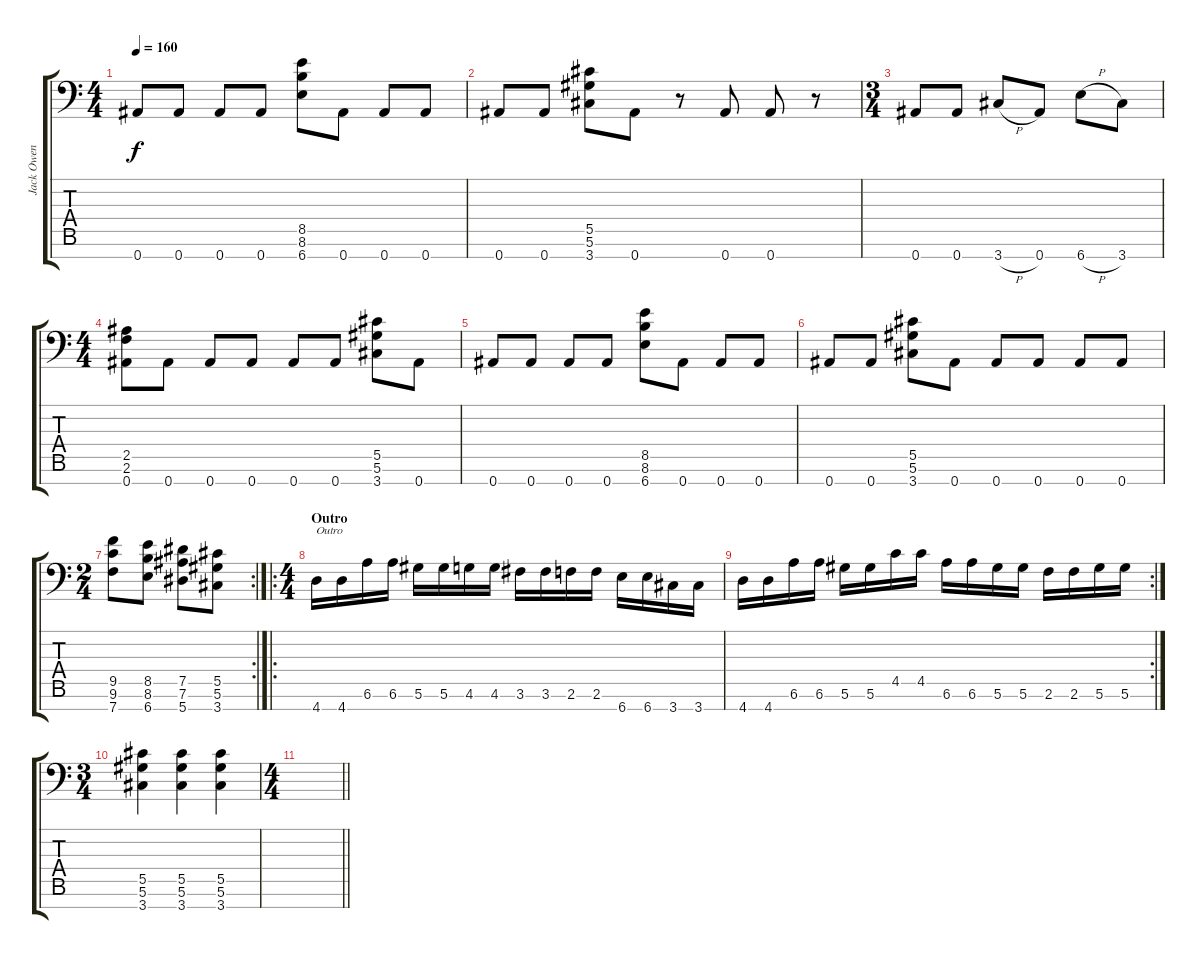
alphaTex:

\track ("Jack Owen" "Jack Owen") {instrument distortionguitar}
\staff {score tabs}
\tuning (Eb4 Bb3 Gb3 Db3 Ab2 Eb2 Bb1) {hide}
\ts (4 4)
\tempo 160
\clef f4
\ks c
0.7.8{dy f} 0.7.8 0.7.8 0.7.8 (8.5 8.6 6.7).8 0.7.8 0.7.8 0.7.8 |
0.7.8 0.7.8 (5.5 5.6 3.7).8 0.7.8 r.8 0.7.8 0.7.8 r.8 |
\ts (3 4)
0.7.8 0.7.8 3.7{h}.8 0.7.8 6.7{h}.8 3.7.8 |
\ts (4 4)
(2.5 2.6 0.7).8 0.7.8 0.7.8 0.7.8 0.7.8 0.7.8 (5.5 5.6 3.7).8 0.7.8 |
0.7.8 0.7.8 0.7.8 0.7.8 (8.5 8.6 6.7).8 0.7.8 0.7.8 0.7.8 |
0.7.8 0.7.8 (5.5 5.6 3.7).8 0.7.8 0.7.8 0.7.8 0.7.8 0.7.8 |
\rc 2
\ts (2 4)
(9.5 9.6 7.7).8 (8.5 8.6 6.7).8 (7.5 7.6 5.7).8 (5.5 5.6 3.7).8 |
\ro
\ts (4 4)
\section ("" "Outro")
4.7.16{txt "Outro"} 4.7.16 6.6.16 6.6.16 5.6.16 5.6.16 4.6.16 4.6.16 3.6.16 3.6.16 2.6.16 2.6.16 6.7.16 6.7.16 3.7.16 3.7.16 |
\rc 2
4.7.16 4.7.16 6.6.16 6.6.16 5.6.16 5.6.16 4.5.16 4.5.16 6.6.16 6.6.16 5.6.16 5.6.16 2.6.16 2.6.16 5.6.16 5.6.16 |
\ts (3 4)
(5.5 5.6 3.7).4 (5.5 5.6 3.7).4 (5.5 5.6 3.7).4 |
\ts (4 4)
\barLineRight lightlight
